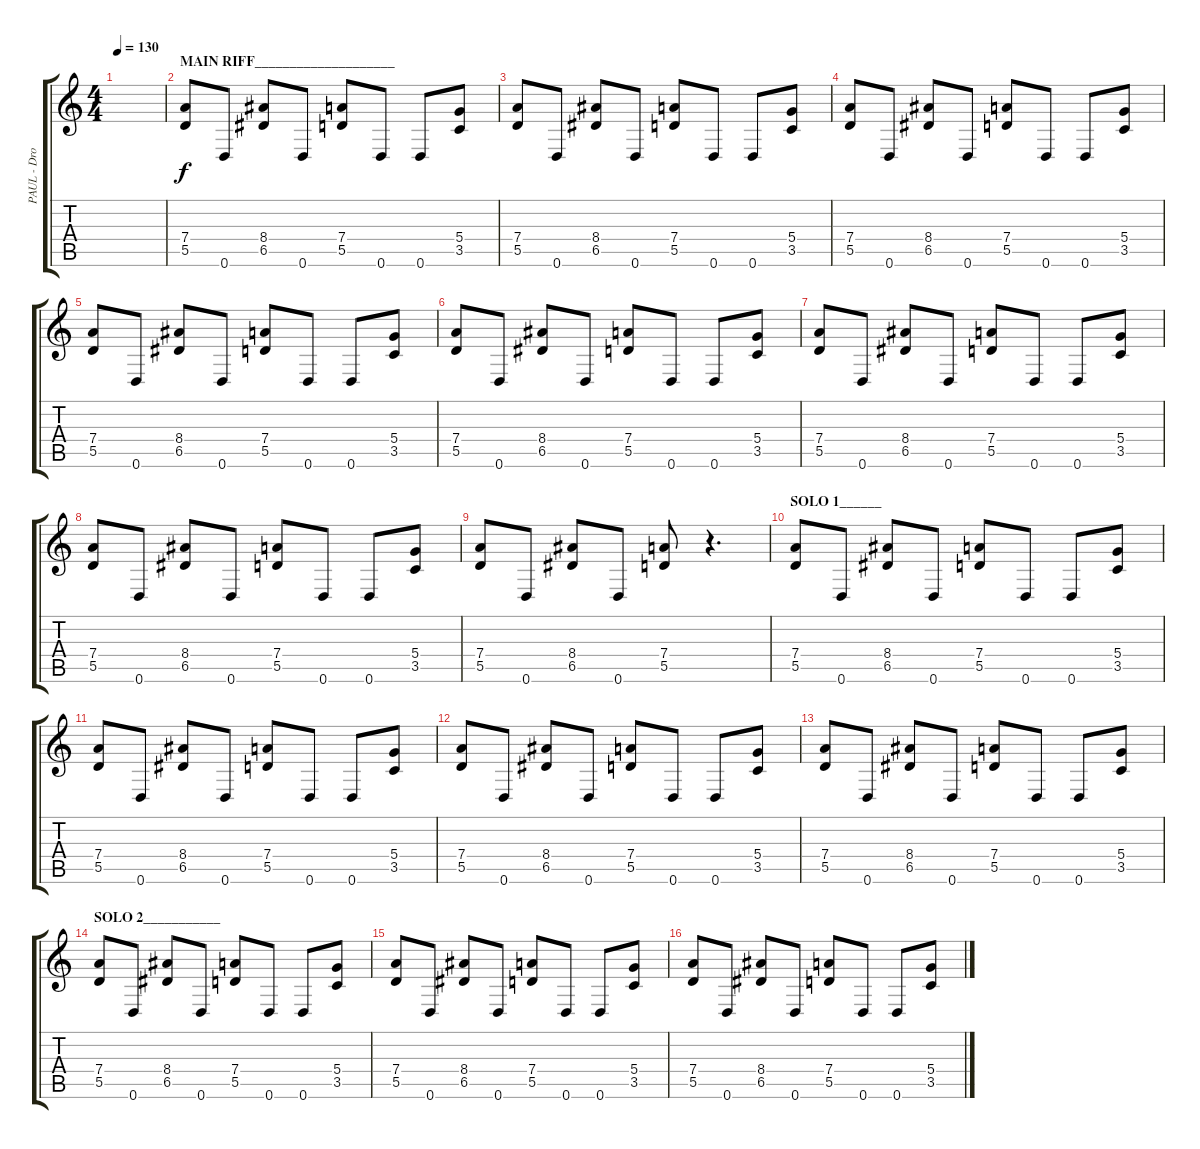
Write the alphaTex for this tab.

\track ("PAUL - Dropped D" "PAUL - Dro") {instrument distortionguitar}
\staff {score tabs}
\tuning (E4 B3 G3 D3 A2 D2) {hide}
\ts (4 4)
\tempo 130
\clef g2
\ks c
|
\section ("" "MAIN RIFF____________________")
(7.4 5.5).8 0.6.8 (8.4 6.5).8 0.6.8 (7.4 5.5).8 0.6.8 0.6.8 (5.4 3.5).8 |
(7.4 5.5).8 0.6.8 (8.4 6.5).8 0.6.8 (7.4 5.5).8 0.6.8 0.6.8 (5.4 3.5).8 |
(7.4 5.5).8 0.6.8 (8.4 6.5).8 0.6.8 (7.4 5.5).8 0.6.8 0.6.8 (5.4 3.5).8 |
(7.4 5.5).8 0.6.8 (8.4 6.5).8 0.6.8 (7.4 5.5).8 0.6.8 0.6.8 (5.4 3.5).8 |
(7.4 5.5).8 0.6.8 (8.4 6.5).8 0.6.8 (7.4 5.5).8 0.6.8 0.6.8 (5.4 3.5).8 |
(7.4 5.5).8 0.6.8 (8.4 6.5).8 0.6.8 (7.4 5.5).8 0.6.8 0.6.8 (5.4 3.5).8 |
(7.4 5.5).8 0.6.8 (8.4 6.5).8 0.6.8 (7.4 5.5).8 0.6.8 0.6.8 (5.4 3.5).8 |
(7.4 5.5).8 0.6.8 (8.4 6.5).8 0.6.8 (7.4 5.5).8 r.4{d} |
\section ("" "SOLO 1______")
(7.4 5.5).8 0.6.8 (8.4 6.5).8 0.6.8 (7.4 5.5).8 0.6.8 0.6.8 (5.4 3.5).8 |
(7.4 5.5).8 0.6.8 (8.4 6.5).8 0.6.8 (7.4 5.5).8 0.6.8 0.6.8 (5.4 3.5).8 |
(7.4 5.5).8 0.6.8 (8.4 6.5).8 0.6.8 (7.4 5.5).8 0.6.8 0.6.8 (5.4 3.5).8 |
(7.4 5.5).8 0.6.8 (8.4 6.5).8 0.6.8 (7.4 5.5).8 0.6.8 0.6.8 (5.4 3.5).8 |
\section ("" "SOLO 2___________")
(7.4 5.5).8 0.6.8 (8.4 6.5).8 0.6.8 (7.4 5.5).8 0.6.8 0.6.8 (5.4 3.5).8 |
(7.4 5.5).8 0.6.8 (8.4 6.5).8 0.6.8 (7.4 5.5).8 0.6.8 0.6.8 (5.4 3.5).8 |
(7.4 5.5).8 0.6.8 (8.4 6.5).8 0.6.8 (7.4 5.5).8 0.6.8 0.6.8 (5.4 3.5).8
